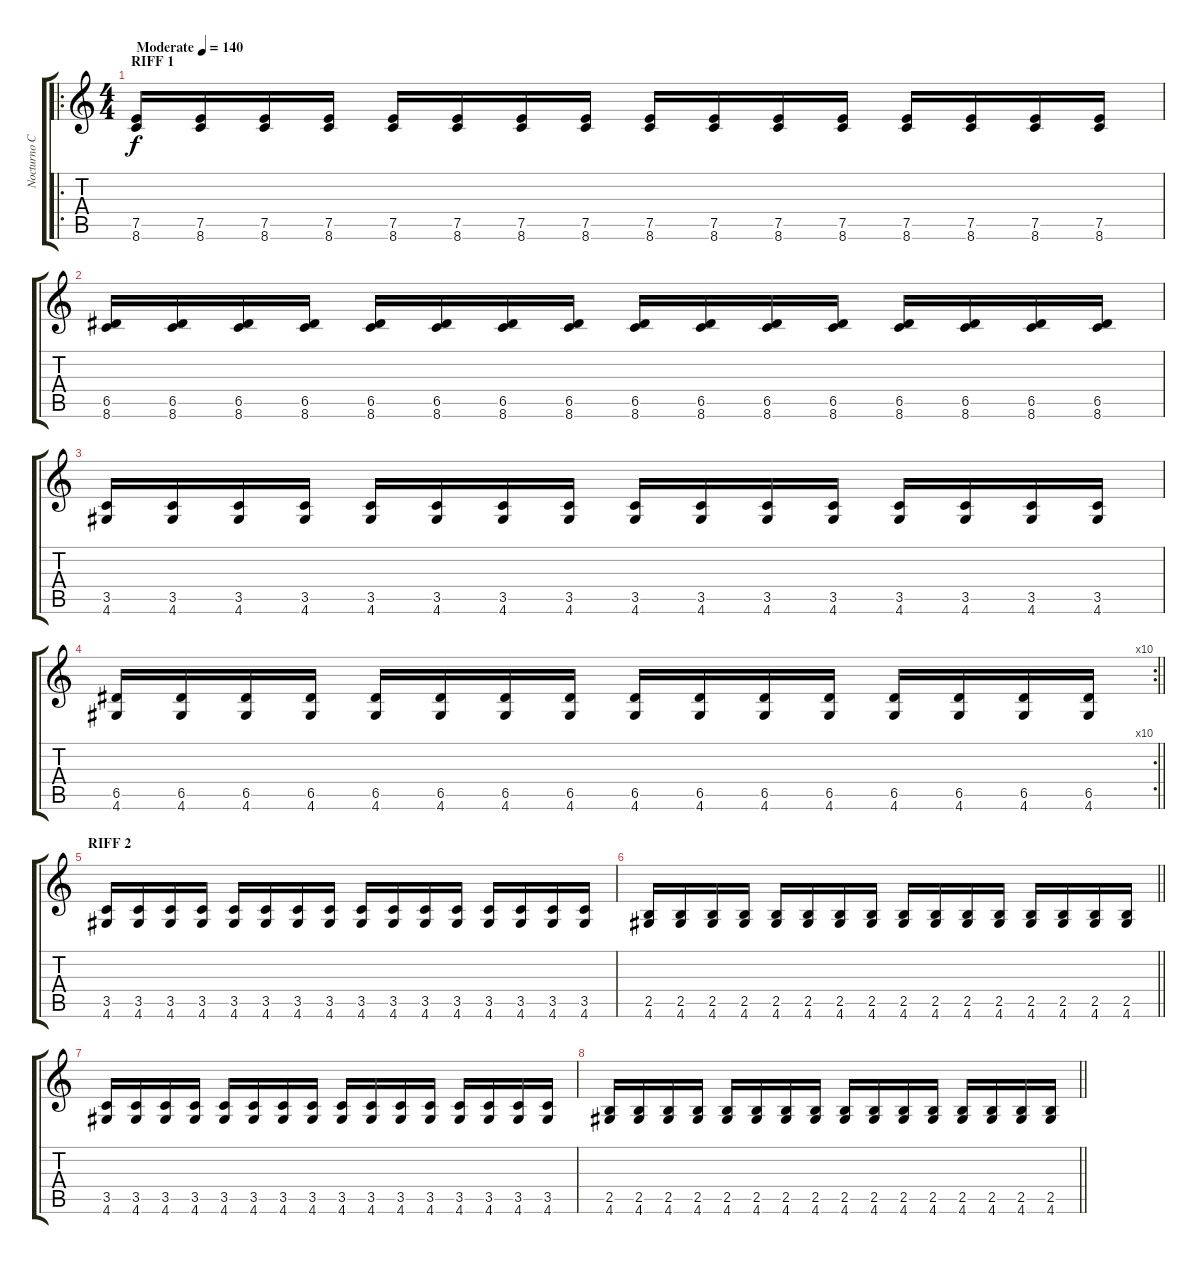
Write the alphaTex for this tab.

\track ("Nocturno Culto (2)" "Nocturno C") {instrument overdrivenguitar}
\staff {score tabs}
\tuning (E4 B3 G3 D3 A2 E2) {hide}
\ro
\ts (4 4)
\section ("" "RIFF 1")
\tempo (140 "Moderate")
\clef g2
\ks c
(7.5 8.6).16{dy f instrument overdrivenguitar} (7.5 8.6).16 (7.5 8.6).16 (7.5 8.6).16 (7.5 8.6).16 (7.5 8.6).16 (7.5 8.6).16 (7.5 8.6).16 (7.5 8.6).16 (7.5 8.6).16 (7.5 8.6).16 (7.5 8.6).16 (7.5 8.6).16 (7.5 8.6).16 (7.5 8.6).16 (7.5 8.6).16 |
(6.5 8.6).16 (6.5 8.6).16 (6.5 8.6).16 (6.5 8.6).16 (6.5 8.6).16 (6.5 8.6).16 (6.5 8.6).16 (6.5 8.6).16 (6.5 8.6).16 (6.5 8.6).16 (6.5 8.6).16 (6.5 8.6).16 (6.5 8.6).16 (6.5 8.6).16 (6.5 8.6).16 (6.5 8.6).16 |
(3.5 4.6).16 (3.5 4.6).16 (3.5 4.6).16 (3.5 4.6).16 (3.5 4.6).16 (3.5 4.6).16 (3.5 4.6).16 (3.5 4.6).16 (3.5 4.6).16 (3.5 4.6).16 (3.5 4.6).16 (3.5 4.6).16 (3.5 4.6).16 (3.5 4.6).16 (3.5 4.6).16 (3.5 4.6).16 |
\rc 10
\barLineRight lightlight
(6.5 4.6).16 (6.5 4.6).16 (6.5 4.6).16 (6.5 4.6).16 (6.5 4.6).16 (6.5 4.6).16 (6.5 4.6).16 (6.5 4.6).16 (6.5 4.6).16 (6.5 4.6).16 (6.5 4.6).16 (6.5 4.6).16 (6.5 4.6).16 (6.5 4.6).16 (6.5 4.6).16 (6.5 4.6).16 |
\section ("" "RIFF 2")
(3.5 4.6).16 (3.5 4.6).16 (3.5 4.6).16 (3.5 4.6).16 (3.5 4.6).16 (3.5 4.6).16 (3.5 4.6).16 (3.5 4.6).16 (3.5 4.6).16 (3.5 4.6).16 (3.5 4.6).16 (3.5 4.6).16 (3.5 4.6).16 (3.5 4.6).16 (3.5 4.6).16 (3.5 4.6).16 |
\barLineRight lightlight
(2.5 4.6).16 (2.5 4.6).16 (2.5 4.6).16 (2.5 4.6).16 (2.5 4.6).16 (2.5 4.6).16 (2.5 4.6).16 (2.5 4.6).16 (2.5 4.6).16 (2.5 4.6).16 (2.5 4.6).16 (2.5 4.6).16 (2.5 4.6).16 (2.5 4.6).16 (2.5 4.6).16 (2.5 4.6).16 |
(3.5 4.6).16 (3.5 4.6).16 (3.5 4.6).16 (3.5 4.6).16 (3.5 4.6).16 (3.5 4.6).16 (3.5 4.6).16 (3.5 4.6).16 (3.5 4.6).16 (3.5 4.6).16 (3.5 4.6).16 (3.5 4.6).16 (3.5 4.6).16 (3.5 4.6).16 (3.5 4.6).16 (3.5 4.6).16 |
\barLineRight lightlight
(2.5 4.6).16 (2.5 4.6).16 (2.5 4.6).16 (2.5 4.6).16 (2.5 4.6).16 (2.5 4.6).16 (2.5 4.6).16 (2.5 4.6).16 (2.5 4.6).16 (2.5 4.6).16 (2.5 4.6).16 (2.5 4.6).16 (2.5 4.6).16 (2.5 4.6).16 (2.5 4.6).16 (2.5 4.6).16
